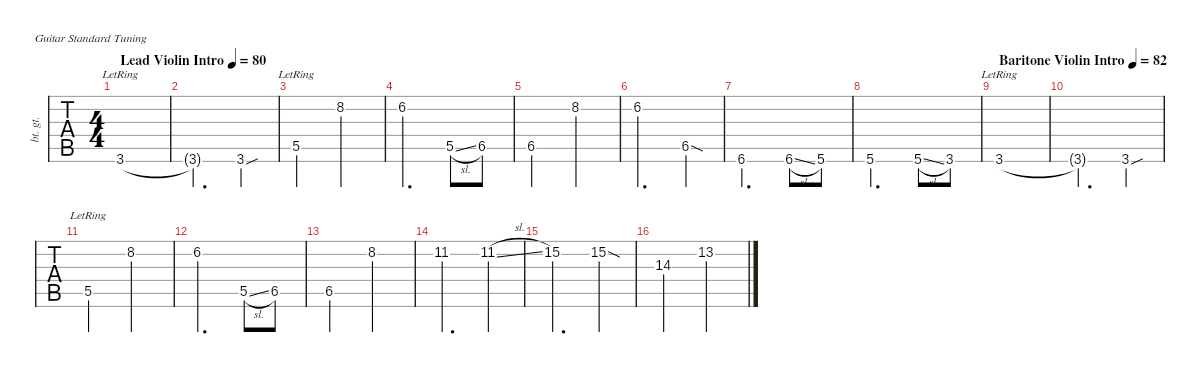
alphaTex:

\defaultSystemsLayout 4
\hideDynamics
\bracketExtendMode nobrackets
\track ("Baritone Guitar" "bt. gt.") {instrument electricguitarclean}
\staff {tabs}
\tuning (E4 B3 G3 D3 A2 E2)
\ts (4 4)
\tempo (80 "Lead Violin Intro")
\clef g2
\ks c
3.6{lr}.1{dy mf} |
3.6{t}.2{d} 3.6{sou}.4 |
5.5{lr}.2 8.2.2 |
6.2.2{d} 5.5{sl}.8 6.5{acc #}.8 |
6.5{acc #}.2 8.2.2 |
6.2.2{d} 6.5{sod acc #}.4 |
6.6{acc #}.2{d} 6.6{sl acc #}.8 5.6.8 |
5.6.2{d} 5.6{sl}.8 3.6.8 |
\tempo (82 "Baritone Violin Intro")
3.6{lr}.1 |
3.6{t}.2{d} 3.6{sou}.4 |
5.5{lr}.2 8.2.2 |
6.2.2{d} 5.5{sl}.8 6.5{acc #}.8 |
6.5{acc #}.2 8.2.2 |
11.2{acc #}.2{d} 11.2{sl acc #}.4 |
15.2.2{d} 15.2{sod}.4 |
14.3.2 13.2.2
